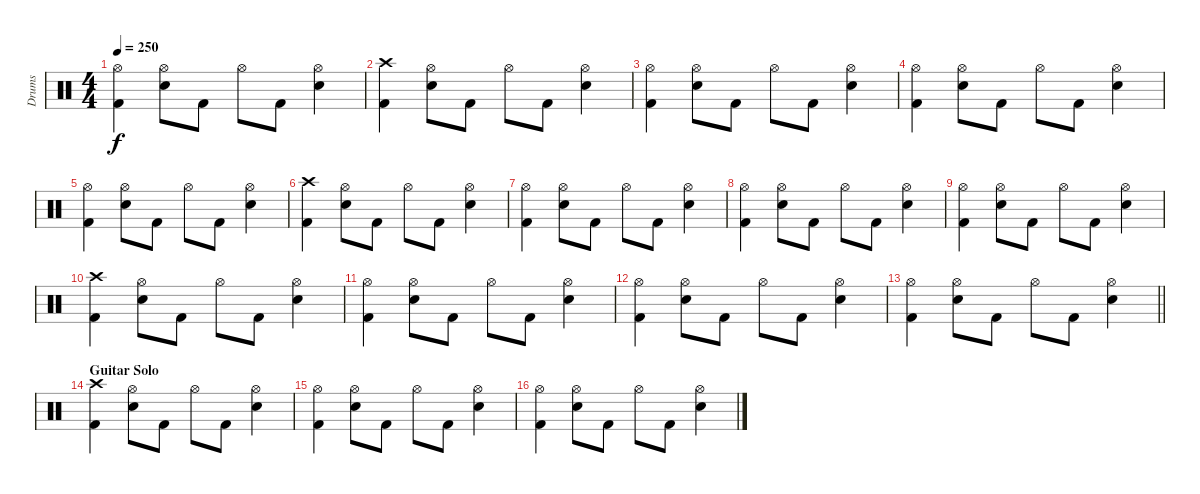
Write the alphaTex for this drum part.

\track ("Drums" "Drums") {instrument percussion}
\staff {score}
\articulation defaults
\ts (4 4)
\tempo 250
\clef neutral
\ks c
("Hi-Hat (open)" "Kick (hit) 2").4{dy f} ("Hi-Hat (open)" "Electric Snare (hit)").8 "Kick (hit) 2".8 "Hi-Hat (open)".8 "Kick (hit) 2".8 ("Hi-Hat (open)" "Electric Snare (hit)").4 |
("Crash high (hit)" "Kick (hit) 2").4 ("Hi-Hat (open)" "Electric Snare (hit)").8 "Kick (hit) 2".8 "Hi-Hat (open)".8 "Kick (hit) 2".8 ("Hi-Hat (open)" "Electric Snare (hit)").4 |
("Hi-Hat (open)" "Kick (hit) 2").4 ("Hi-Hat (open)" "Electric Snare (hit)").8 "Kick (hit) 2".8 "Hi-Hat (open)".8 "Kick (hit) 2".8 ("Hi-Hat (open)" "Electric Snare (hit)").4 |
("Hi-Hat (open)" "Kick (hit) 2").4 ("Hi-Hat (open)" "Electric Snare (hit)").8 "Kick (hit) 2".8 "Hi-Hat (open)".8 "Kick (hit) 2".8 ("Hi-Hat (open)" "Electric Snare (hit)").4 |
("Hi-Hat (open)" "Kick (hit) 2").4 ("Hi-Hat (open)" "Electric Snare (hit)").8 "Kick (hit) 2".8 "Hi-Hat (open)".8 "Kick (hit) 2".8 ("Hi-Hat (open)" "Electric Snare (hit)").4 |
("Crash high (hit)" "Kick (hit) 2").4 ("Hi-Hat (open)" "Electric Snare (hit)").8 "Kick (hit) 2".8 "Hi-Hat (open)".8 "Kick (hit) 2".8 ("Hi-Hat (open)" "Electric Snare (hit)").4 |
("Hi-Hat (open)" "Kick (hit) 2").4 ("Hi-Hat (open)" "Electric Snare (hit)").8 "Kick (hit) 2".8 "Hi-Hat (open)".8 "Kick (hit) 2".8 ("Hi-Hat (open)" "Electric Snare (hit)").4 |
("Hi-Hat (open)" "Kick (hit) 2").4 ("Hi-Hat (open)" "Electric Snare (hit)").8 "Kick (hit) 2".8 "Hi-Hat (open)".8 "Kick (hit) 2".8 ("Hi-Hat (open)" "Electric Snare (hit)").4 |
("Hi-Hat (open)" "Kick (hit) 2").4 ("Hi-Hat (open)" "Electric Snare (hit)").8 "Kick (hit) 2".8 "Hi-Hat (open)".8 "Kick (hit) 2".8 ("Hi-Hat (open)" "Electric Snare (hit)").4 |
("Crash high (hit)" "Kick (hit) 2").4 ("Hi-Hat (open)" "Electric Snare (hit)").8 "Kick (hit) 2".8 "Hi-Hat (open)".8 "Kick (hit) 2".8 ("Hi-Hat (open)" "Electric Snare (hit)").4 |
("Hi-Hat (open)" "Kick (hit) 2").4 ("Hi-Hat (open)" "Electric Snare (hit)").8 "Kick (hit) 2".8 "Hi-Hat (open)".8 "Kick (hit) 2".8 ("Hi-Hat (open)" "Electric Snare (hit)").4 |
("Hi-Hat (open)" "Kick (hit) 2").4 ("Hi-Hat (open)" "Electric Snare (hit)").8 "Kick (hit) 2".8 "Hi-Hat (open)".8 "Kick (hit) 2".8 ("Hi-Hat (open)" "Electric Snare (hit)").4 |
\barLineRight lightlight
("Hi-Hat (open)" "Kick (hit) 2").4 ("Hi-Hat (open)" "Electric Snare (hit)").8 "Kick (hit) 2".8 "Hi-Hat (open)".8 "Kick (hit) 2".8 ("Hi-Hat (open)" "Electric Snare (hit)").4 |
\section ("" "Guitar Solo")
("Crash high (hit)" "Kick (hit) 2").4 ("Hi-Hat (open)" "Electric Snare (hit)").8 "Kick (hit) 2".8 "Hi-Hat (open)".8 "Kick (hit) 2".8 ("Hi-Hat (open)" "Electric Snare (hit)").4 |
("Hi-Hat (open)" "Kick (hit) 2").4 ("Hi-Hat (open)" "Electric Snare (hit)").8 "Kick (hit) 2".8 "Hi-Hat (open)".8 "Kick (hit) 2".8 ("Hi-Hat (open)" "Electric Snare (hit)").4 |
("Hi-Hat (open)" "Kick (hit) 2").4 ("Hi-Hat (open)" "Electric Snare (hit)").8 "Kick (hit) 2".8 "Hi-Hat (open)".8 "Kick (hit) 2".8 ("Hi-Hat (open)" "Electric Snare (hit)").4
